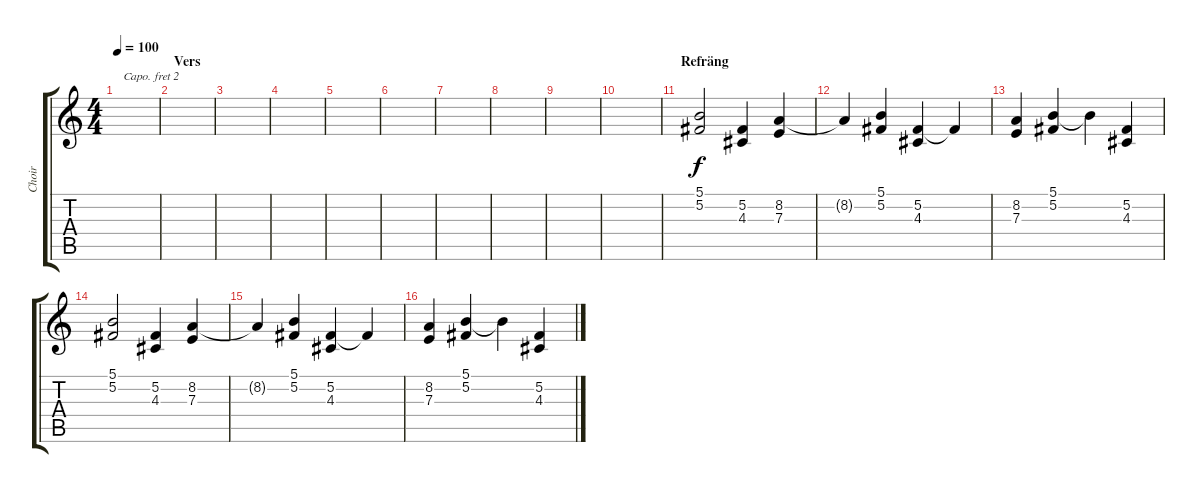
\track ("Choir" "Choir") {instrument choiraahs}
\staff {score tabs}
\capo 2
\tuning (E4 B3 G3 D3 A2 E2) {hide}
\ts (4 4)
\tempo 100
\clef g2
\ks c
|
\section ("" "Vers")
|
|
|
|
|
|
|
|
|
\section ("" "Refräng")
(5.1 5.2).2 (5.2 4.3).4 (8.2 7.3).4 |
8.2{t}.4 (5.1 5.2).4 (5.2 4.3).4 5.2{t}.4 |
(8.2 7.3).4 (5.1 5.2).4 5.1{t}.4 (5.2 4.3).4 |
(5.1 5.2).2 (5.2 4.3).4 (8.2 7.3).4 |
8.2{t}.4 (5.1 5.2).4 (5.2 4.3).4 5.2{t}.4 |
(8.2 7.3).4 (5.1 5.2).4 5.1{t}.4 (5.2 4.3).4
